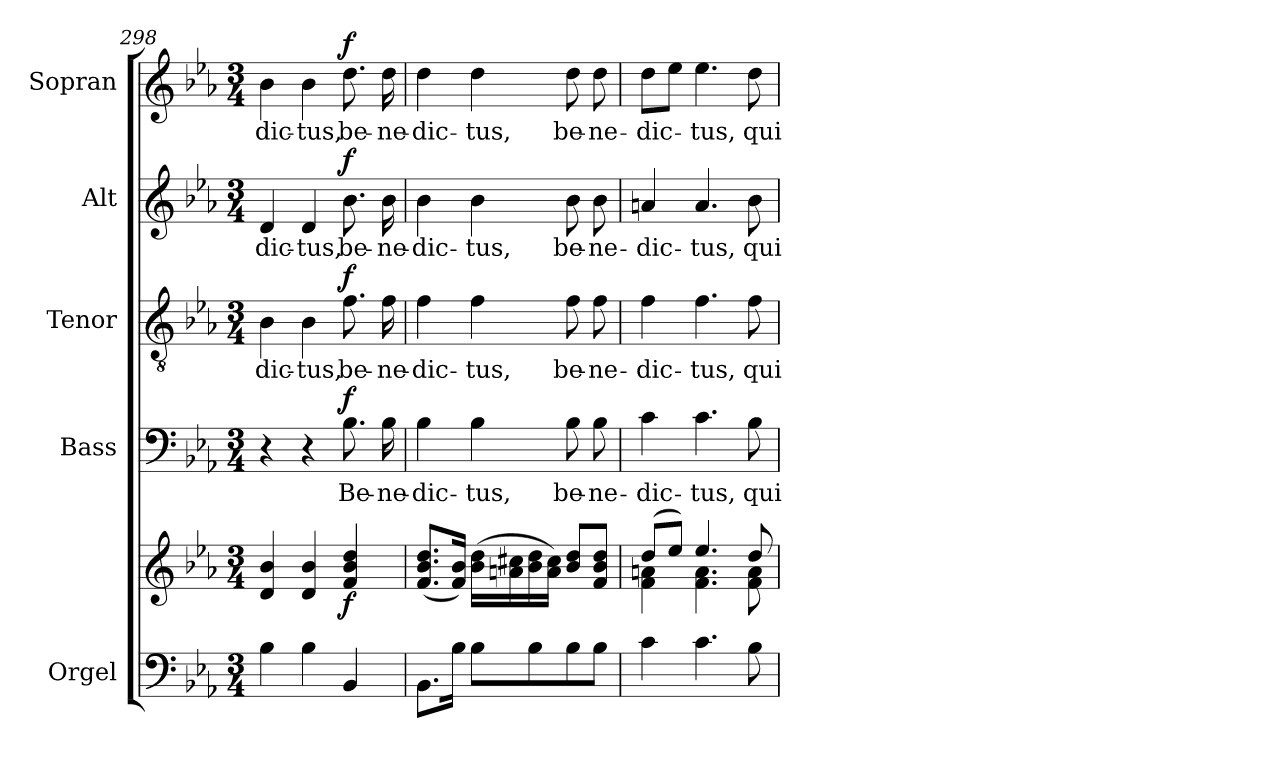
**kern	**kern	**dynam	**kern	**text	**dynam	**kern	**text	**dynam	**kern	**text	**dynam	**kern	**text	**dynam
*part5	*part5	*part5	*part4	*part4	*part4	*part3	*part3	*part3	*part2	*part2	*part2	*part1	*part1	*part1
*staff6	*staff5	*staff5/6	*staff4	*staff4	*staff4	*staff3	*staff3	*staff3	*staff2	*staff2	*staff2	*staff1	*staff1	*staff1
*I"Orgel	*	*	*I"Bass	*	*	*I"Tenor	*	*	*I"Alt	*	*	*I"Sopran	*	*
*I'Org.	*	*	*I'B.	*	*	*I'T.	*	*	*I'A.	*	*	*I'S.	*	*
*clefF4	*clefG2	*	*clefF4	*	*	*clefGv2	*	*	*clefG2	*	*	*clefG2	*	*
*k[b-e-a-]	*k[b-e-a-]	*	*k[b-e-a-]	*	*	*k[b-e-a-]	*	*	*k[b-e-a-]	*	*	*k[b-e-a-]	*	*
*E-:	*E-:	*	*E-:	*	*	*E-:	*	*	*E-:	*	*	*E-:	*	*
*M3/4	*M3/4	*	*M3/4	*	*	*M3/4	*	*	*M3/4	*	*	*M3/4	*	*
=298	=298	=298	=298	=298	=298	=298	=298	=298	=298	=298	=298	=298	=298	=298
!	!	!	!	!	!	!	!LO:LY:b	!	!	!LO:LY:b	!	!	!LO:LY:b	!
4B-\	4d/ 4b-/	.	4r	.	.	4B-\	-dic-	.	4d/	-dic-	.	4b-\	-dic-	.
!	!	!	!	!	!	!	!LO:LY:b	!	!	!LO:LY:b	!	!	!LO:LY:b	!
4B-\	4d/ 4b-/	.	4r	.	.	4B-\	-tus,	.	4d/	-tus,	.	4b-\	-tus,	.
!	!	!LO:DY:b	!	!LO:LY:b	!LO:DY:a	!	!LO:LY:b	!LO:DY:a	!	!LO:LY:b	!LO:DY:a	!	!LO:LY:b	!LO:DY:a
4BB-/	4f/ 4b-/ 4dd/	f	8.B-\	Be-	f	8.f\	be-	f	8.b-\	be-	f	8.dd\	be-	f
!	!	!	!	!LO:LY:b	!	!	!LO:LY:b	!	!	!LO:LY:b	!	!	!LO:LY:b	!
.	.	.	16B-\	-ne-	.	16f\	-ne-	.	16b-\	-ne-	.	16dd\	-ne-	.
=299	=299	=299	=299	=299	=299	=299	=299	=299	=299	=299	=299	=299	=299	=299
!	!	!	!	!LO:LY:b	!	!	!LO:LY:b	!	!	!LO:LY:b	!	!	!LO:LY:b	!
8.BB-\L	(<8.f/ 8.b-/ 8.dd/L	.	4B-\	-dic-	.	4f\	-dic-	.	4b-\	-dic-	.	4dd\	-dic-	.
16B-\Jk	16f/ 16b-/Jk)	.	.	.	.	.	.	.	.	.	.	.	.	.
!	!	!	!	!LO:LY:b	!	!	!LO:LY:b	!	!	!LO:LY:b	!	!	!LO:LY:b	!
8B-\L	(>16b-\ 16dd\LL	.	4B-\	-tus,	.	4f\	-tus,	.	4b-\	-tus,	.	4dd\	-tus,	.
.	16an\ 16cc#X\	.	.	.	.	.	.	.	.	.	.	.	.	.
8B-\	16b-\ 16dd\	.	.	.	.	.	.	.	.	.	.	.	.	.
.	16a\ 16cc#\JJ)	.	.	.	.	.	.	.	.	.	.	.	.	.
!	!	!	!	!LO:LY:b	!	!	!LO:LY:b	!	!	!LO:LY:b	!	!	!LO:LY:b	!
8B-\	8b-/ 8dd/L	.	8B-\	be-	.	8f\	be-	.	8b-\	be-	.	8dd\	be-	.
!	!	!	!	!LO:LY:b	!	!	!LO:LY:b	!	!	!LO:LY:b	!	!	!LO:LY:b	!
8B-\J	8f/ 8b-/ 8dd/J	.	8B-\	-ne-	.	8f\	-ne-	.	8b-\	-ne-	.	8dd\	-ne-	.
=300	=300	=300	=300	=300	=300	=300	=300	=300	=300	=300	=300	=300	=300	=300
*	*^	*	*	*	*	*	*	*	*	*	*	*	*	*
!	!	!	!	!	!LO:LY:b	!	!	!LO:LY:b	!	!	!LO:LY:b	!	!	!LO:LY:b	!
4c\	(>8dd/L	4f\ 4an\	.	4c\	-dic-	.	4f\	-dic-	.	4an/	-dic-	.	8dd\L	-dic-	.
.	8ee-/J)	.	.	.	.	.	.	.	.	.	.	.	8ee-\J	.	.
!	!	!	!	!	!LO:LY:b	!	!	!LO:LY:b	!	!	!LO:LY:b	!	!	!LO:LY:b	!
4.c\	4.ee-/	4.f\ 4.a\	.	4.c\	-tus,	.	4.f\	-tus,	.	4.a/	-tus,	.	4.ee-\	-tus,	.
!	!	!	!	!	!LO:LY:b	!	!	!LO:LY:b	!	!	!LO:LY:b	!	!	!LO:LY:b	!
8B-\	8dd/	8f\ 8a\	.	8B-\	qui	.	8f\	qui	.	8b-\	qui	.	8dd\	qui	.
*	*v	*v	*	*	*	*	*	*	*	*	*	*	*	*	*
=	=	=	=	=	=	=	=	=	=	=	=	=	=	=
*-	*-	*-	*-	*-	*-	*-	*-	*-	*-	*-	*-	*-	*-	*-
